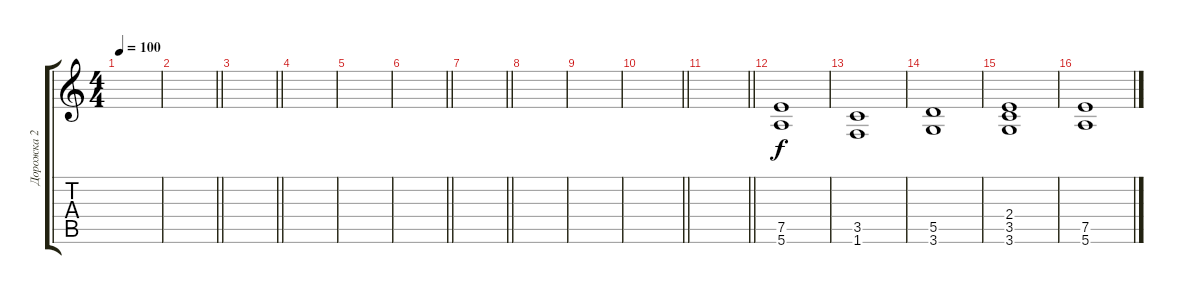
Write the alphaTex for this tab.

\track ("Дорожка 2" "Дорожка 2") {instrument distortionguitar}
\staff {score tabs}
\tuning (E4 B3 G3 D3 A2 E2) {hide}
\ts (4 4)
\tempo 100
\clef g2
\ks c
|
\barLineRight lightlight
|
\barLineRight lightlight
|
|
|
\barLineRight lightlight
|
\barLineRight lightlight
|
|
|
\barLineRight lightlight
|
\barLineRight lightlight
|
(7.5 5.6).1 |
(3.5 1.6).1 |
(5.5 3.6).1 |
(2.4 3.5 3.6).1 |
(7.5 5.6).1
